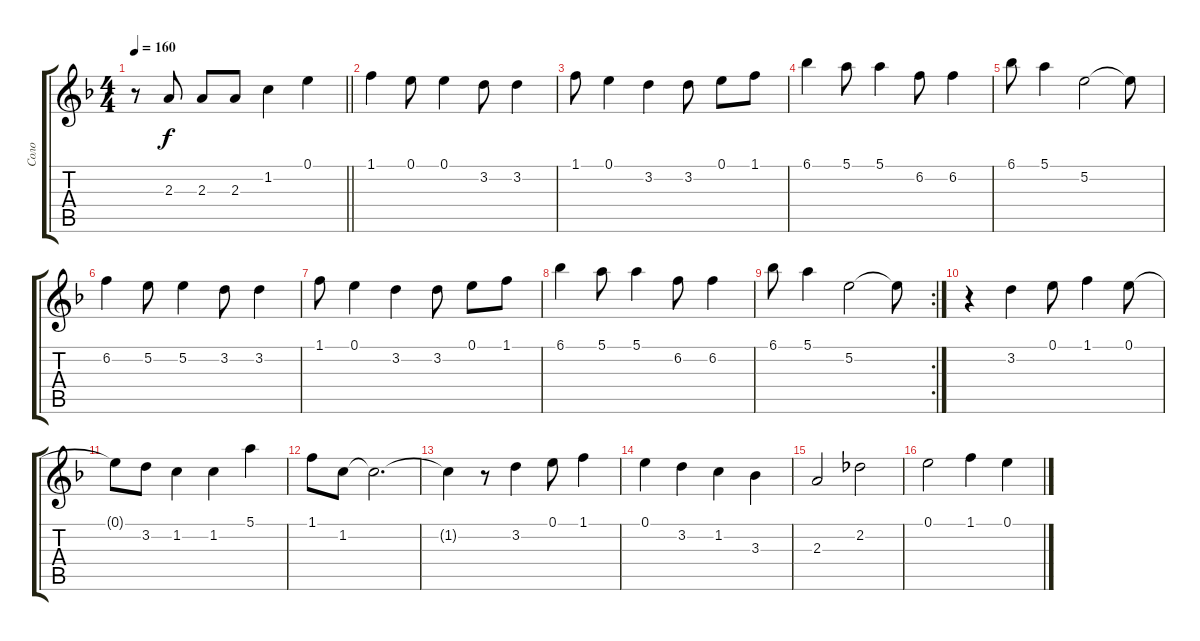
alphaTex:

\track ("Соло" "Соло") {instrument distortionguitar}
\staff {score tabs}
\tuning (E4 B3 G3 D3 A2 E2) {hide}
\ts (4 4)
\tempo 160
\clef g2
\barLineRight lightlight
\ks dminor
r.8{dy f} 2.3.8 2.3.8 2.3.8 1.2.4 0.1.4 |
1.1.4 0.1.8 0.1.4 3.2.8 3.2.4 |
1.1.8 0.1.4 3.2.4 3.2.8 0.1.8 1.1.8 |
6.1.4 5.1.8 5.1.4 6.2.8 6.2.4 |
6.1.8 5.1.4 5.2.2 5.2{t}.8 |
6.2.4 5.2.8 5.2.4 3.2.8 3.2.4 |
1.1.8 0.1.4 3.2.4 3.2.8 0.1.8 1.1.8 |
6.1.4 5.1.8 5.1.4 6.2.8 6.2.4 |
\rc 2
6.1.8 5.1.4 5.2.2 5.2{t}.8 |
r.4 3.2.4 0.1.8 1.1.4 0.1.8 |
0.1{t}.8 3.2.8 1.2.4 1.2.4 5.1.4 |
1.1.8 1.2.8 1.2{t}.2{d} |
1.2{t}.4 r.8 3.2.4 0.1.8 1.1.4 |
0.1.4 3.2.4 1.2.4 3.3.4 |
2.3.2 2.2.2 |
0.1.2 1.1.4 0.1.4
